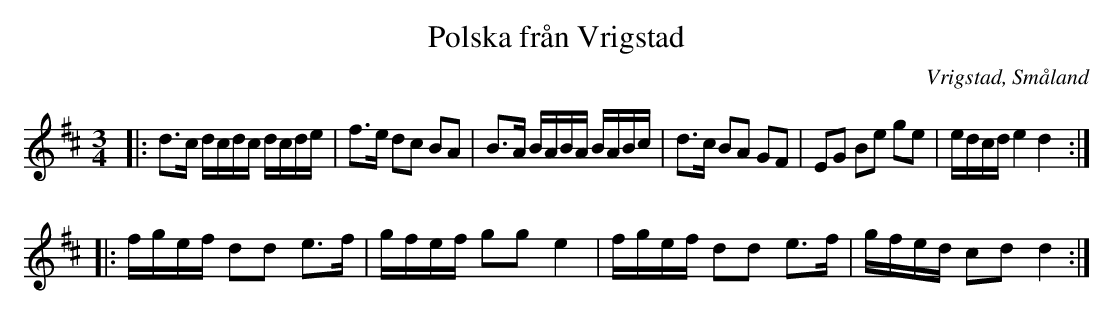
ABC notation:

X:1
T:Polska från Vrigstad
O:Vrigstad, Småland
M:3/4
L:1/16
K:D
|: d3c dcdc dcde | f3e d2c2 B2A2 | B3A BABA BABc | d3c B2A2 G2F2 | E2G2 B2e2 g2e2 | edcd e4 d4 :|
|: fgef d2d2 e3f | gfef g2g2 e4 | fgef d2d2 e3f | gfed c2d2 d4 :|
